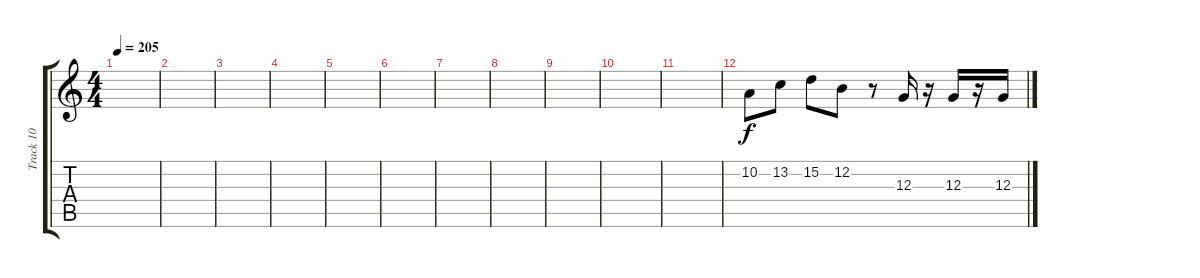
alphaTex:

\track ("Track 10" "Track 10") {instrument brasssection}
\staff {score tabs}
\tuning (E4 B3 G3 D3 A2 E2) {hide}
\ts (4 4)
\tempo 205
\clef g2
\ks c
|
|
|
|
|
|
|
|
|
|
|
10.2.8 13.2.8 15.2.8 12.2.8 r.8 12.3.16 r.16 12.3.16 r.16 12.3.16
